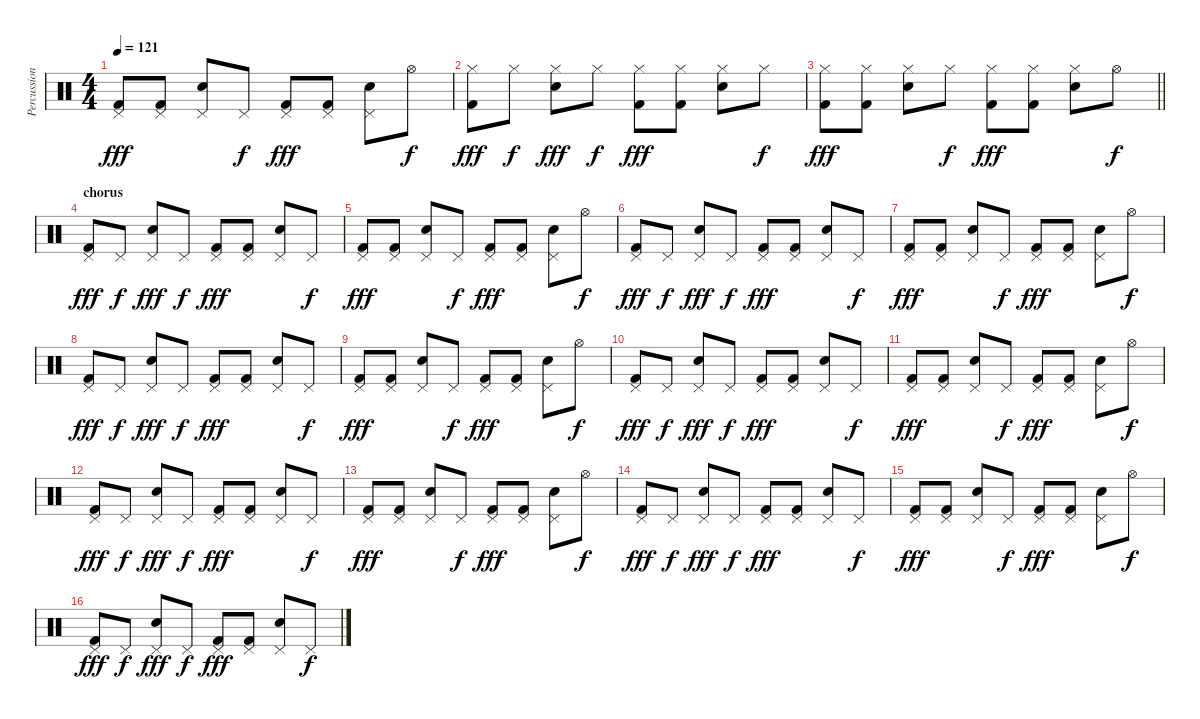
\track ("Percussion" "Percussion") {instrument percussion}
\staff {score}
\articulation defaults
\ts (4 4)
\tempo 121
\clef neutral
\ks c
("Pedal Hi-Hat (hit)" "Kick (hit) 2").8{dy fff} ("Pedal Hi-Hat (hit)" "Kick (hit) 2").8 ("Pedal Hi-Hat (hit)" "Electric Snare (hit)").8 "Pedal Hi-Hat (hit)".8{dy f} ("Pedal Hi-Hat (hit)" "Kick (hit) 2").8{dy fff} ("Pedal Hi-Hat (hit)" "Kick (hit) 2").8 ("Pedal Hi-Hat (hit)" "Electric Snare (hit)").8 "Hi-Hat (open)".8{dy f} |
("Hi-Hat (closed)" "Kick (hit) 2").8{dy fff} "Hi-Hat (closed)".8{dy f} ("Hi-Hat (closed)" "Electric Snare (hit)").8{dy fff} "Hi-Hat (closed)".8{dy f} ("Hi-Hat (closed)" "Kick (hit) 2").8{dy fff} ("Hi-Hat (closed)" "Kick (hit) 2").8 ("Hi-Hat (closed)" "Electric Snare (hit)").8 "Hi-Hat (closed)".8{dy f} |
\barLineRight lightlight
("Hi-Hat (closed)" "Kick (hit) 2").8{dy fff} ("Hi-Hat (closed)" "Kick (hit) 2").8 ("Hi-Hat (closed)" "Electric Snare (hit)").8 "Hi-Hat (closed)".8{dy f} ("Hi-Hat (closed)" "Kick (hit) 2").8{dy fff} ("Hi-Hat (closed)" "Kick (hit) 2").8 ("Hi-Hat (closed)" "Electric Snare (hit)").8 "Hi-Hat (open)".8{dy f} |
\section ("" "chorus")
("Pedal Hi-Hat (hit)" "Kick (hit) 2").8{dy fff} "Pedal Hi-Hat (hit)".8{dy f} ("Pedal Hi-Hat (hit)" "Electric Snare (hit)").8{dy fff} "Pedal Hi-Hat (hit)".8{dy f} ("Pedal Hi-Hat (hit)" "Kick (hit) 2").8{dy fff} ("Pedal Hi-Hat (hit)" "Kick (hit) 2").8 ("Pedal Hi-Hat (hit)" "Electric Snare (hit)").8 "Pedal Hi-Hat (hit)".8{dy f} |
("Pedal Hi-Hat (hit)" "Kick (hit) 2").8{dy fff} ("Pedal Hi-Hat (hit)" "Kick (hit) 2").8 ("Pedal Hi-Hat (hit)" "Electric Snare (hit)").8 "Pedal Hi-Hat (hit)".8{dy f} ("Pedal Hi-Hat (hit)" "Kick (hit) 2").8{dy fff} ("Pedal Hi-Hat (hit)" "Kick (hit) 2").8 ("Pedal Hi-Hat (hit)" "Electric Snare (hit)").8 "Hi-Hat (open)".8{dy f} |
("Pedal Hi-Hat (hit)" "Kick (hit) 2").8{dy fff} "Pedal Hi-Hat (hit)".8{dy f} ("Pedal Hi-Hat (hit)" "Electric Snare (hit)").8{dy fff} "Pedal Hi-Hat (hit)".8{dy f} ("Pedal Hi-Hat (hit)" "Kick (hit) 2").8{dy fff} ("Pedal Hi-Hat (hit)" "Kick (hit) 2").8 ("Pedal Hi-Hat (hit)" "Electric Snare (hit)").8 "Pedal Hi-Hat (hit)".8{dy f} |
("Pedal Hi-Hat (hit)" "Kick (hit) 2").8{dy fff} ("Pedal Hi-Hat (hit)" "Kick (hit) 2").8 ("Pedal Hi-Hat (hit)" "Electric Snare (hit)").8 "Pedal Hi-Hat (hit)".8{dy f} ("Pedal Hi-Hat (hit)" "Kick (hit) 2").8{dy fff} ("Pedal Hi-Hat (hit)" "Kick (hit) 2").8 ("Pedal Hi-Hat (hit)" "Electric Snare (hit)").8 "Hi-Hat (open)".8{dy f} |
("Pedal Hi-Hat (hit)" "Kick (hit) 2").8{dy fff} "Pedal Hi-Hat (hit)".8{dy f} ("Pedal Hi-Hat (hit)" "Electric Snare (hit)").8{dy fff} "Pedal Hi-Hat (hit)".8{dy f} ("Pedal Hi-Hat (hit)" "Kick (hit) 2").8{dy fff} ("Pedal Hi-Hat (hit)" "Kick (hit) 2").8 ("Pedal Hi-Hat (hit)" "Electric Snare (hit)").8 "Pedal Hi-Hat (hit)".8{dy f} |
("Pedal Hi-Hat (hit)" "Kick (hit) 2").8{dy fff} ("Pedal Hi-Hat (hit)" "Kick (hit) 2").8 ("Pedal Hi-Hat (hit)" "Electric Snare (hit)").8 "Pedal Hi-Hat (hit)".8{dy f} ("Pedal Hi-Hat (hit)" "Kick (hit) 2").8{dy fff} ("Pedal Hi-Hat (hit)" "Kick (hit) 2").8 ("Pedal Hi-Hat (hit)" "Electric Snare (hit)").8 "Hi-Hat (open)".8{dy f} |
("Pedal Hi-Hat (hit)" "Kick (hit) 2").8{dy fff} "Pedal Hi-Hat (hit)".8{dy f} ("Pedal Hi-Hat (hit)" "Electric Snare (hit)").8{dy fff} "Pedal Hi-Hat (hit)".8{dy f} ("Pedal Hi-Hat (hit)" "Kick (hit) 2").8{dy fff} ("Pedal Hi-Hat (hit)" "Kick (hit) 2").8 ("Pedal Hi-Hat (hit)" "Electric Snare (hit)").8 "Pedal Hi-Hat (hit)".8{dy f} |
("Pedal Hi-Hat (hit)" "Kick (hit) 2").8{dy fff} ("Pedal Hi-Hat (hit)" "Kick (hit) 2").8 ("Pedal Hi-Hat (hit)" "Electric Snare (hit)").8 "Pedal Hi-Hat (hit)".8{dy f} ("Pedal Hi-Hat (hit)" "Kick (hit) 2").8{dy fff} ("Pedal Hi-Hat (hit)" "Kick (hit) 2").8 ("Pedal Hi-Hat (hit)" "Electric Snare (hit)").8 "Hi-Hat (open)".8{dy f} |
("Pedal Hi-Hat (hit)" "Kick (hit) 2").8{dy fff} "Pedal Hi-Hat (hit)".8{dy f} ("Pedal Hi-Hat (hit)" "Electric Snare (hit)").8{dy fff} "Pedal Hi-Hat (hit)".8{dy f} ("Pedal Hi-Hat (hit)" "Kick (hit) 2").8{dy fff} ("Pedal Hi-Hat (hit)" "Kick (hit) 2").8 ("Pedal Hi-Hat (hit)" "Electric Snare (hit)").8 "Pedal Hi-Hat (hit)".8{dy f} |
("Pedal Hi-Hat (hit)" "Kick (hit) 2").8{dy fff} ("Pedal Hi-Hat (hit)" "Kick (hit) 2").8 ("Pedal Hi-Hat (hit)" "Electric Snare (hit)").8 "Pedal Hi-Hat (hit)".8{dy f} ("Pedal Hi-Hat (hit)" "Kick (hit) 2").8{dy fff} ("Pedal Hi-Hat (hit)" "Kick (hit) 2").8 ("Pedal Hi-Hat (hit)" "Electric Snare (hit)").8 "Hi-Hat (open)".8{dy f} |
("Pedal Hi-Hat (hit)" "Kick (hit) 2").8{dy fff} "Pedal Hi-Hat (hit)".8{dy f} ("Pedal Hi-Hat (hit)" "Electric Snare (hit)").8{dy fff} "Pedal Hi-Hat (hit)".8{dy f} ("Pedal Hi-Hat (hit)" "Kick (hit) 2").8{dy fff} ("Pedal Hi-Hat (hit)" "Kick (hit) 2").8 ("Pedal Hi-Hat (hit)" "Electric Snare (hit)").8 "Pedal Hi-Hat (hit)".8{dy f} |
("Pedal Hi-Hat (hit)" "Kick (hit) 2").8{dy fff} ("Pedal Hi-Hat (hit)" "Kick (hit) 2").8 ("Pedal Hi-Hat (hit)" "Electric Snare (hit)").8 "Pedal Hi-Hat (hit)".8{dy f} ("Pedal Hi-Hat (hit)" "Kick (hit) 2").8{dy fff} ("Pedal Hi-Hat (hit)" "Kick (hit) 2").8 ("Pedal Hi-Hat (hit)" "Electric Snare (hit)").8 "Hi-Hat (open)".8{dy f} |
("Pedal Hi-Hat (hit)" "Kick (hit) 2").8{dy fff} "Pedal Hi-Hat (hit)".8{dy f} ("Pedal Hi-Hat (hit)" "Electric Snare (hit)").8{dy fff} "Pedal Hi-Hat (hit)".8{dy f} ("Pedal Hi-Hat (hit)" "Kick (hit) 2").8{dy fff} ("Pedal Hi-Hat (hit)" "Kick (hit) 2").8 ("Pedal Hi-Hat (hit)" "Electric Snare (hit)").8 "Pedal Hi-Hat (hit)".8{dy f}
